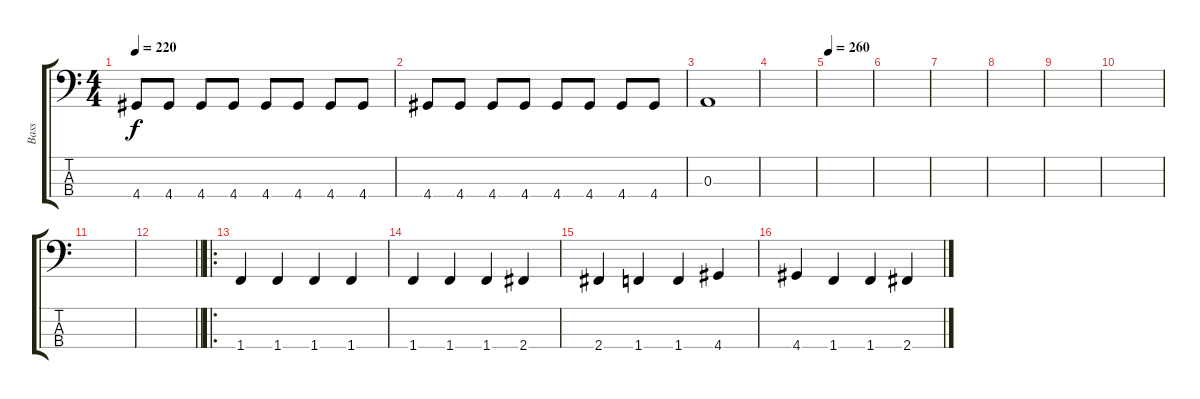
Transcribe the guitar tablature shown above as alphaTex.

\track ("Bass" "Bass") {instrument electricbasspick}
\staff {score tabs}
\tuning (G2 D2 A1 E1) {hide}
\ts (4 4)
\tempo 220
\clef f4
\ks c
4.4.8{dy f} 4.4.8 4.4.8 4.4.8 4.4.8 4.4.8 4.4.8 4.4.8 |
4.4.8 4.4.8 4.4.8 4.4.8 4.4.8 4.4.8 4.4.8 4.4.8 |
0.3.1 |
|
\tempo 260
|
|
|
|
|
|
|
\barLineRight lightlight
|
\ro
1.4.4 1.4.4 1.4.4 1.4.4 |
1.4.4 1.4.4 1.4.4 2.4.4 |
2.4.4 1.4.4 1.4.4 4.4.4 |
4.4.4 1.4.4 1.4.4 2.4.4
